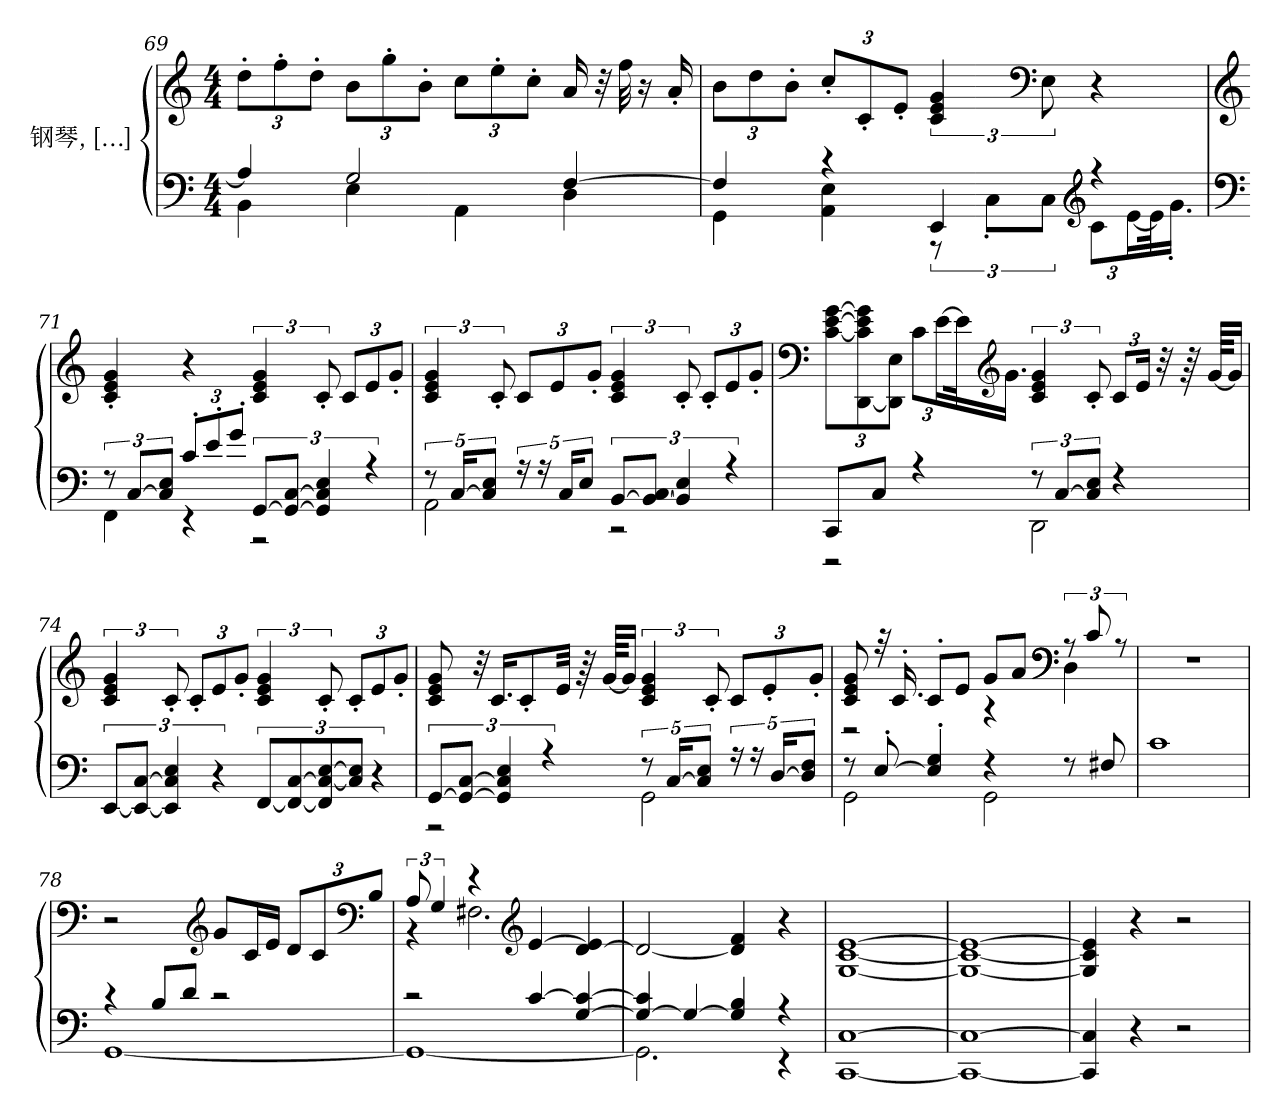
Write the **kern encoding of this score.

**kern	**kern
*part1	*part1
*staff2	*staff1
*I"钢琴, [...]	*
*clefF4	*clefG2
*k[]	*k[]
*M4/4	*M4/4
=69	=69
*^	*
*	*	*Xbrackettup
4A/]	4BB\	12dd'\L
.	.	12ff'\
.	.	12dd'\J
2G/	4E\	12b\L
.	.	12gg'\
.	.	12b'\J
.	4AA\	12cc\L
.	.	12ee'\
.	.	12cc'\J
[4F/	4D\	16a/
.	.	32r
.	.	32ff\
.	.	16r
.	.	16a'/
!!LO:LB:g=z
=70	=70	=70
4F/]	4GG\	12b\L
.	.	12dd\
.	.	12b'\J
4r	4AA\ 4E\	12cc'/L
.	.	12c'/
.	.	12e'/J
*	*	*brackettup
4EE/	12r	6c/ 6e/ 6g/
.	12C'\L	.
*	*	*clefF4
.	12C\J	12E\
*clefG2	*	*
*	*Xbrackettup	*
4r	12c\L	4r
.	[24e\L	.
.	32e\K]	.
.	16.g'\JJ	.
=71	=71	=71
*clefF4	*	*clefG2
*brackettup	*	*
12r	4FF\	4c/' 4e/' 4g/'
[12C/L	.	.
12C/] 12E/J	.	.
*Xbrackettup	*	*
12c'/L	4r	4r
12e'/	.	.
12g'/J	.	.
*brackettup	*	*
[12GG/L	2r	6c/ 6e/ 6g/
12GG/_ [12C/J	.	.
6GG/] 6C/] 6E/	.	12c'/
*	*	*Xbrackettup
.	.	12c/L
6r	.	12e/
.	.	12g'/J
!!LO:PB:g=z
=72	=72	=72
*	*	*brackettup
10r	2AA\	6c/ 6e/ 6g/
[20C/KL	.	.
10C/] 10E/J	.	.
.	.	12c'/
*	*	*Xbrackettup
20r	.	12c/L
20r	.	.
.	.	12e/
20C/KL	.	.
10E/J	.	.
.	.	12g'/J
*	*	*brackettup
[12BB/L	2r	6c/ 6e/ 6g/
12BB/_ 12C/J	.	.
6BB/] 6E/	.	12c'/
*	*	*Xbrackettup
.	.	12c'/L
6r	.	12e/
.	.	12g'/J
=73	=73	=73
*	*	*clefF4
8CC/L	2r	[12c\ [12e\ [12g\L
.	.	[12DD\ 12c\] 12e\] 12g\]
8C/J	.	.
.	.	12DD\] 12E\J
4r	.	12c\L
.	.	[24e\L
.	.	32e\K]
*	*	*clefG2
.	.	16.g\JJ
*	*	*brackettup
12r	2DD\	6c/ 6e/ 6g/
[12C/L	.	.
12C/] 12E/J	.	12c'/
*	*	*Xbrackettup
4r	.	12c/L
.	.	24e/Jk
.	.	32r
.	.	64r
.	.	[64g/KKLL
.	.	16g/JJ]
*v	*v	*
!!LO:LB:g=z
=74	=74
*	*brackettup
[12EE/L	6c/ 6e/ 6g/
12EE/_ [12C/J	.
6EE/] 6C/] 6E/	12c'/
*	*Xbrackettup
.	12c'/L
6r	12e/
.	12g'/J
*	*brackettup
[12FF/L	6c/ 6e/ 6g/
12FF/_ [12C/	.
12FF/] 12C/_ [12E/	12c'/
*	*Xbrackettup
12C/] 12E/]J	12c'/L
6r	12e/
.	12g'/J
=75	=75
*^	*
[12GG/L	2r	8c/ 8e/ 8g/
12GG/_ [12C/J	.	.
.	.	32r
.	.	16.c/KL
6GG/] 6C/] 6E/	.	.
.	.	8c'/
6r	.	.
.	.	32e/Jkk
.	.	64r
.	.	[64g/KKLL
.	.	16g/JJ]
*	*	*brackettup
10r	2GG\	6c/ 6e/ 6g/
[20C/KL	.	.
10C/] 10E/J	.	.
.	.	12c'/
*	*	*Xbrackettup
20r	.	12c/L
20r	.	.
.	.	12e'/
[20D/KL	.	.
10D/] 10F/J	.	.
.	.	12g'/J
!!LO:LB:g=z
=76	=76	=76
*	*	*^
8r	2GG\	8c/ 8e/ 8g/	2r
[8E'/	.	32r	.
.	.	16.c'/	.
4E/]' 4G/'	.	8c'/L	.
.	.	8e/J	.
4r	2GG\	8g/L	4r
.	.	8a/J	.
*	*	*clefF4	*
*	*	*brackettup	*
8r	.	12r	4D\
.	.	12c/	.
8F#X/	.	.	.
.	.	12r	.
*v	*v	*	*
*	*v	*v
=77	=77
1c	1r
=78	=78
*^	*
4r	[1GG	2r
8B/L	.	.
8d/J	.	.
*	*	*clefG2
2r	.	8g/L
.	.	16c/L
.	.	16e/JJ
*	*	*Xbrackettup
.	.	12d/L
.	.	12c/
*	*	*clefF4
.	.	12B/J
=79	=79	=79
*	*	*brackettup
*	*	*^
2r	1GG_	12A/	4r
.	.	6G/	.
.	.	4r	2.F#X\
*	*	*clefG2	*
[4c/	.	[4e/	.
[4G/ 4c/_	.	[4d/ 4e/]	.
*	*	*v	*v
!!LO:LB:g=z
=80	=80	=80
4G/_ 4c/]	2.GG\]	2d/_
4G/_	.	.
4G/] 4B/	.	4d/] 4f/
4r	4r	4r
*v	*v	*
=81	=81
[1CC [1C	[1G [1c [1e
=82	=82
1CC_ 1C_	1G_ 1c_ 1e_
=83	=83
4CC/] 4C/]	4G/] 4c/] 4e/]
4r	4r
2r	2r
=	=
*-	*-
